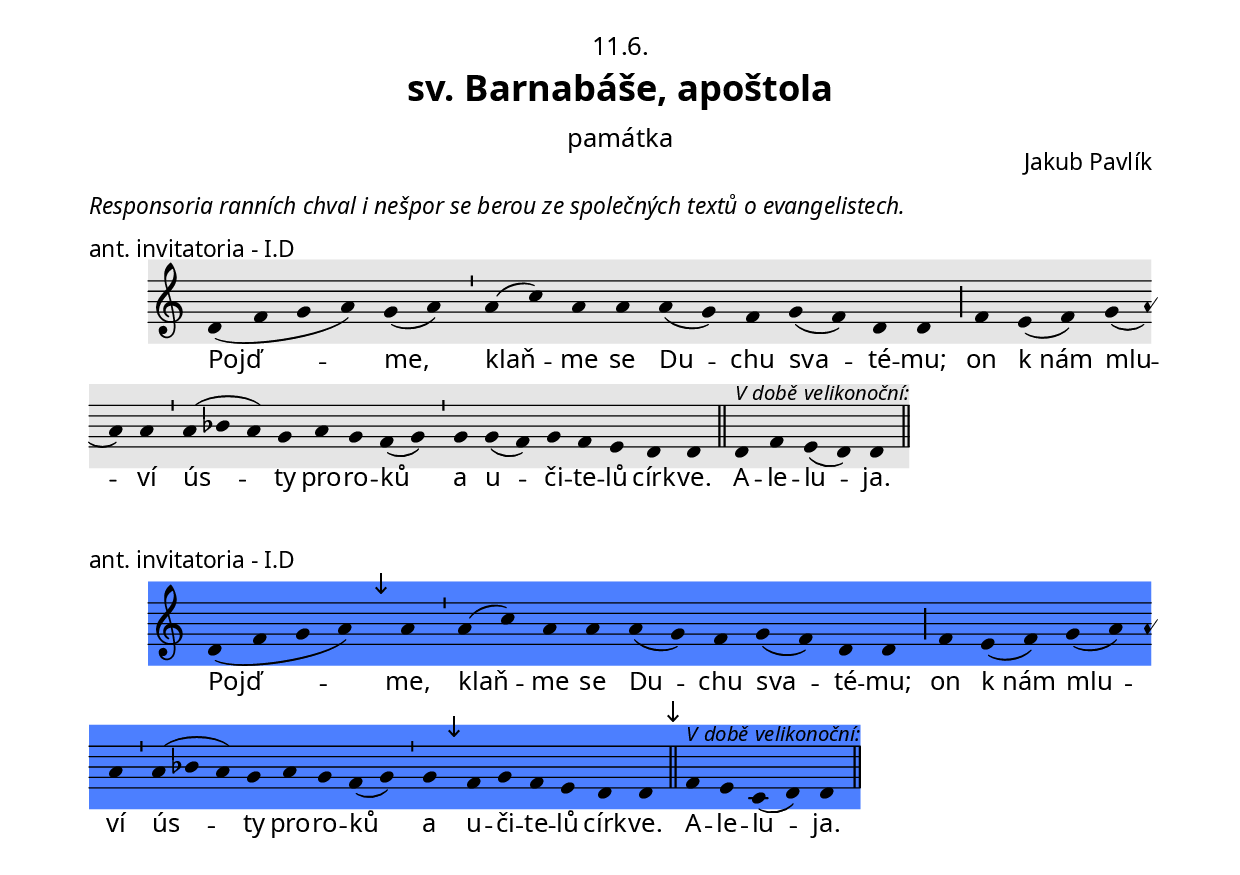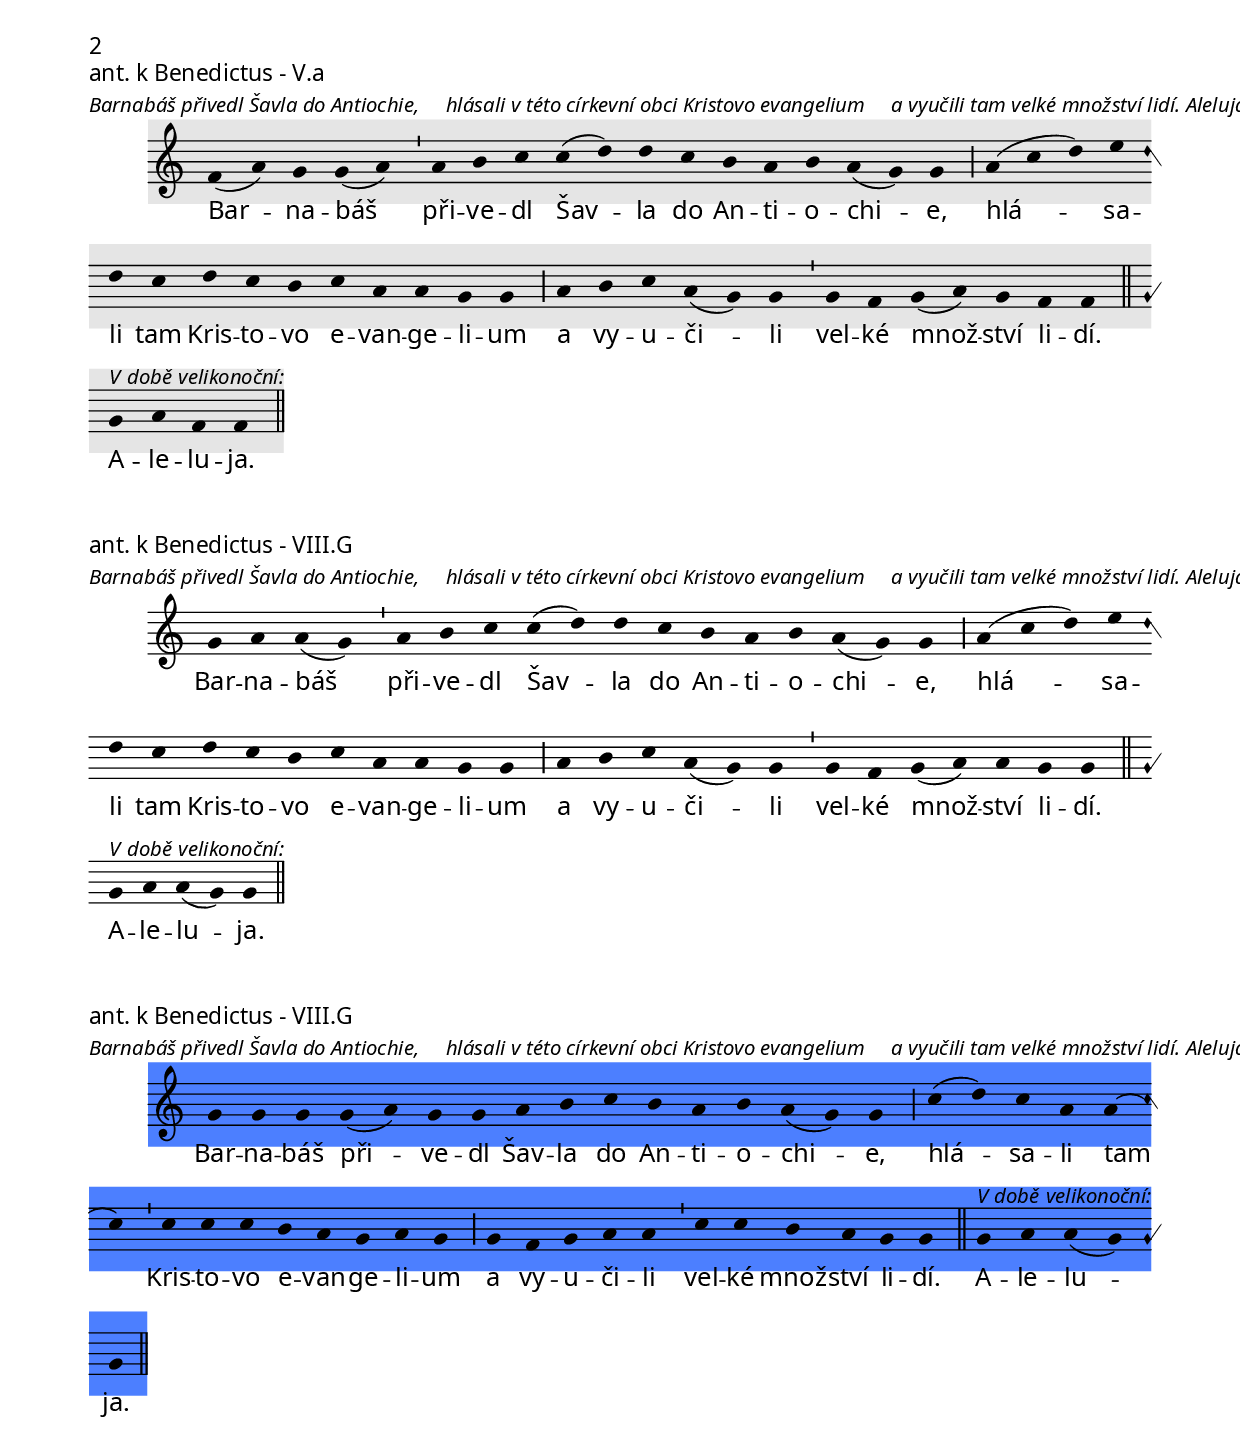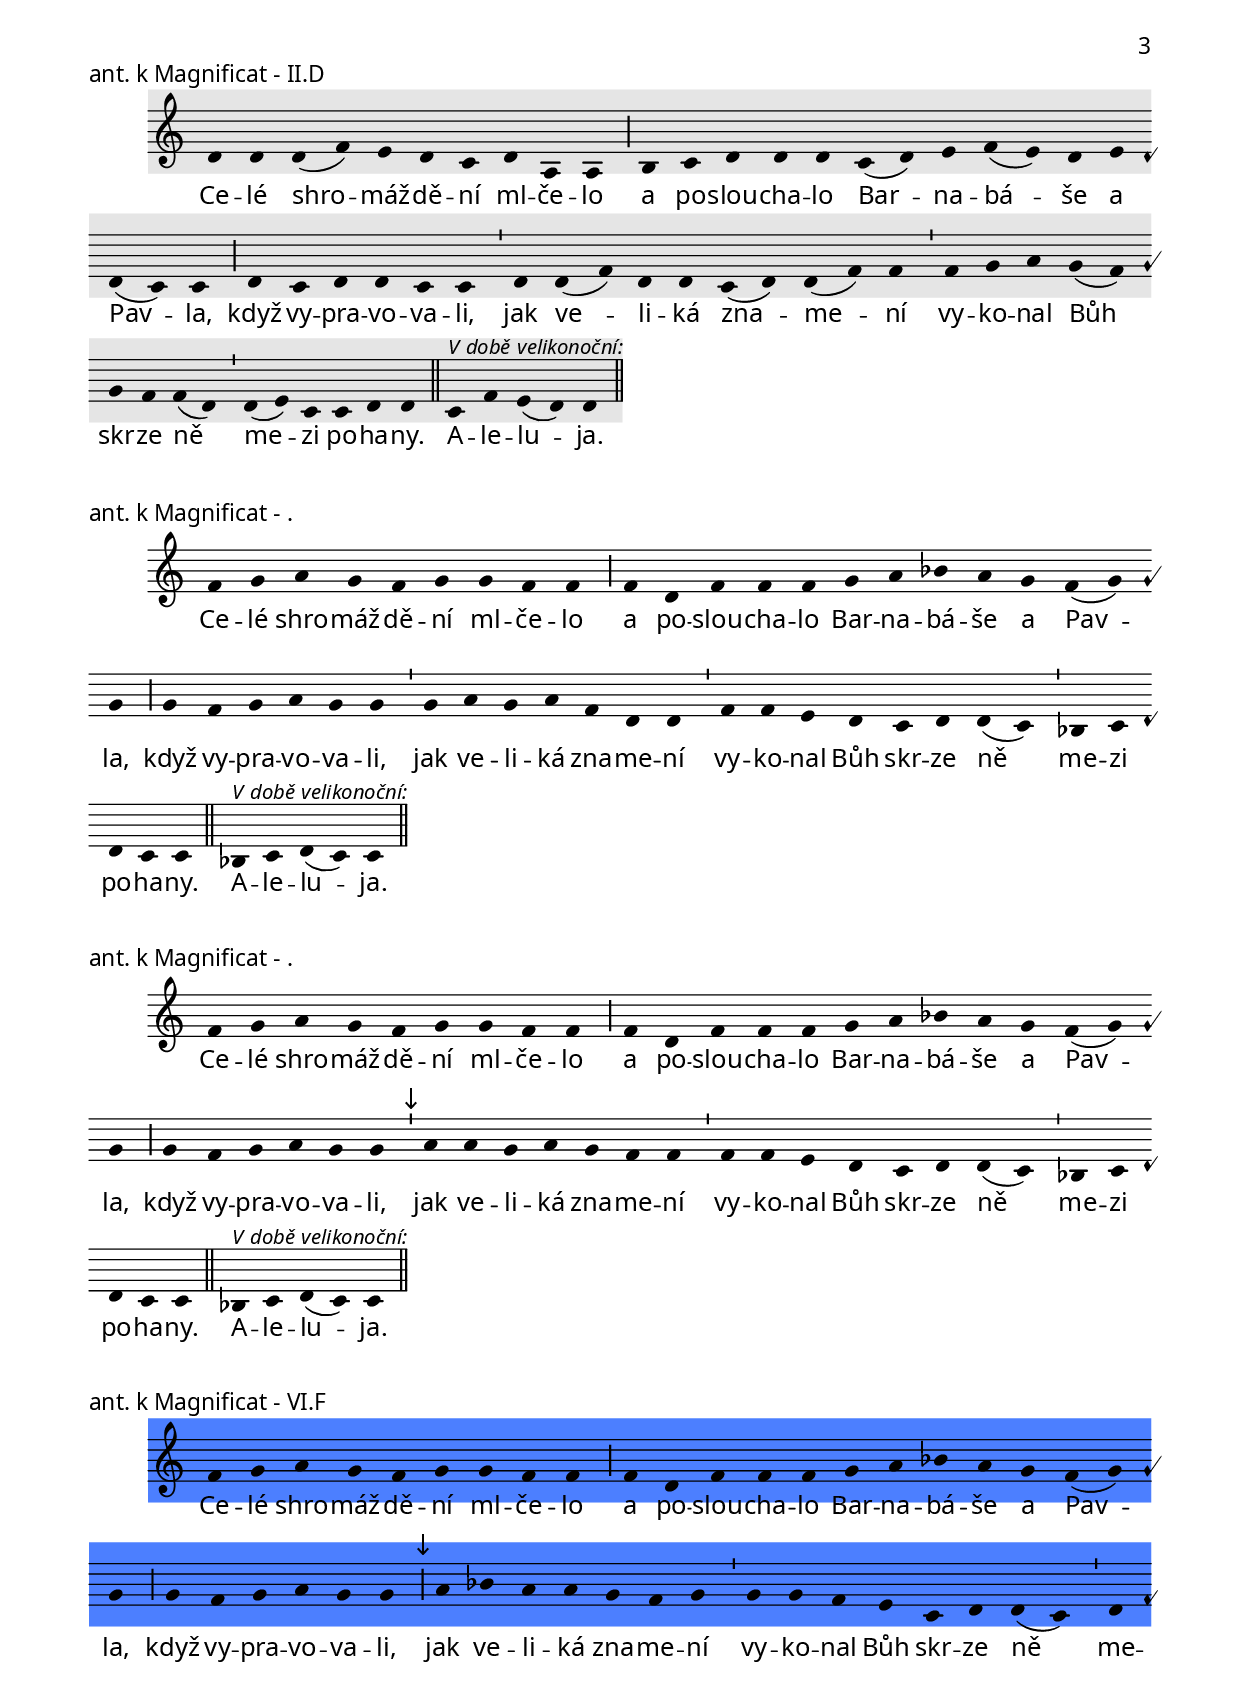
\version "2.15.37"

\include "../spolecne.ly"

\header {
  title = \markup\titleSvatek
            "sv. Barnabáše, apoštola"
            památka
            11.6.
  composer = "Jakub Pavlík"
}

\markup\justify\italic{
  Responsoria ranních chval i nešpor se berou
  ze společných textů o evangelistech.
}

\score {
  \relative c' {
    \zvyraznovacSedy
    \choralniRezim
    d( f g a) g( a) \barMin
    a( c) a a a( g) f g( f) d d \barMaior
    f e( f) g( a) a \barMin
    a( bes a) g a g f( g) \barMin g g( f) g f e d d \barFinalis

    d^\markup\rubrVelikAleluja f e( d) d \barFinalis
  }
  \addlyrics {
    Pojď -- me,
    klaň -- me se Du -- chu sva -- té -- mu;
    on k_nám mlu -- ví
    ús -- ty pro -- ro -- ků a u -- či -- te -- lů círk -- ve.

    A -- le -- lu -- ja.
  }
  \header {
    quid = "ant. invitatoria"
    modus = "I"
    differentia = "D"
    psalmus = ""
    placet = "_učitelů_ je jaksi nepřirozené"
    id = "invit"
    piece = \markup {\sestavTitulekBezZalmu}
  }
}

\score {
  \relative c' {
    \zvyraznovacModry
    \choralniRezim
    d( f g a) \mark\sipka a \barMin
    a( c) a a a( g) f g( f) d d \barMaior
    f e( f) g( a) a \barMin
    a( bes a) g a g f( g) \barMin g \mark\sipka f g f e d d \barFinalis

    \mark\sipka f^\markup\rubrVelikAleluja e c( d) d \barFinalis
  }
  \addlyrics {
    Pojď -- me,
    klaň -- me se Du -- chu sva -- té -- mu;
    on k_nám mlu -- ví
    ús -- ty pro -- ro -- ků a u -- či -- te -- lů círk -- ve.

    A -- le -- lu -- ja.
  }
  \header {
    quid = "ant. invitatoria"
    modus = "I"
    differentia = "D"
    psalmus = ""
    id = "invit"
    piece = \markup {\sestavTitulekBezZalmu}
  }
}

\pageBreak

\score {
  \relative c' {
    \zvyraznovacSedy
    \choralniRezim
    f4( a) g g( a) \barMin a b c c( d) d c b a b a( g) g \barMaior
    a( c d) e d c d c b c a a g g \barMaior
    a b c a( g) g \barMin g f g( a) g f f \barFinalis

    g^\markup\rubrVelikAleluja a f f \barFinalis
  }
  \addlyrics {
    Bar -- na -- báš při -- ve -- dl Šav -- la do An -- ti -- o -- chi -- e,
    hlá -- sa -- li tam Kris -- to -- vo e -- van -- ge -- li -- um
    a vy -- u -- či -- li vel -- ké množ -- ství li -- dí.

    A -- le -- lu -- ja.
  }
  \header {
    textus_approbatus = "Barnabáš přivedl Šavla do Antiochie,
    hlásali v této církevní obci Kristovo evangelium
    a vyučili tam velké množství lidí. Aleluja."
    quid = "ant. k Benedictus"
    modus = "V"
    differentia = "a"
    psalmus = ""
    id = "aben"
    piece = \markup {\sestavTitulekBezZalmu}
  }
}

\score {
  \relative c'' {
    \choralniRezim
    g4 a a( g) \barMin
    a b c c( d) d c b a b a( g) g \barMaior
    a( c d) e d c d c b c a a g g \barMaior
    a b c a( g) g \barMin
    g f g( a) a g g \barFinalis

    g^\markup\rubrVelikAleluja a a( g) g \barFinalis
  }
  \addlyrics {
    Bar -- na -- báš
    při -- ve -- dl Šav -- la do An -- ti -- o -- chi -- e,
    hlá -- sa -- li tam Kris -- to -- vo e -- van -- ge -- li -- um
    a vy -- u -- či -- li
    vel -- ké množ -- ství li -- dí.

    A -- le -- lu -- ja.
  }
  \header {
    textus_approbatus = "Barnabáš přivedl Šavla do Antiochie,
    hlásali v této církevní obci Kristovo evangelium
    a vyučili tam velké množství lidí. Aleluja."
    quid = "ant. k Benedictus"
    modus = "VIII"
    differentia = "G"
    psalmus = ""
    id = "aben"
    piece = \markup {\sestavTitulekBezZalmu}
  }
}

\score {
  \relative c'' {
    \zvyraznovacModry
    \choralniRezim
    g4 g g g( a) g g a b c b a b a( g) g \barMaior
    c( d) c a a( c) \barMin
    c c c b a g a g \barMaior
    g f g a a \barMin
    c c b a g g \barFinalis

    g^\markup\rubrVelikAleluja a a( g) g \barFinalis
  }
  \addlyrics {
    Bar -- na -- báš při -- ve -- dl Šav -- la do An -- ti -- o -- chi -- e,
    hlá -- sa -- li tam
    Kris -- to -- vo e -- van -- ge -- li -- um
    a vy -- u -- či -- li
    vel -- ké množ -- ství li -- dí.

    A -- le -- lu -- ja.
  }
  \header {
    textus_approbatus = "Barnabáš přivedl Šavla do Antiochie,
    hlásali v této církevní obci Kristovo evangelium
    a vyučili tam velké množství lidí. Aleluja."
    quid = "ant. k Benedictus"
    modus = "VIII"
    differentia = "G"
    psalmus = ""
    id = "aben"
    piece = \markup {\sestavTitulekBezZalmu}
  }
}

\pageBreak

\score {
  \relative c' {
    \zvyraznovacSedy
    \choralniRezim
    d4 d d( f) e d c d a a \barMaior
    b c d d d c( d) e f( e) d e d( c) c \barMaior
    d c d d c c \barMin
    d d( f) d d c( d) d( f) f \barMin f g a g( f) g f f( d) \barMin
    d( e) c c d d \barFinalis

    c^\markup\rubrVelikAleluja f e( d) d \barFinalis
  }
  \addlyrics {
    Ce -- lé shro -- máž -- dě -- ní ml -- če -- lo
    a po -- slou -- cha -- lo Bar -- na -- bá -- še a Pav -- la,
    když vy -- pra -- vo -- va -- li,
    jak ve -- li -- ká zna -- me -- ní vy -- ko -- nal Bůh skr -- ze ně
    me -- zi po -- ha -- ny.

    A -- le -- lu -- ja.
  }
  \header {
    quid = "ant. k Magnificat"
    modus = "II"
    differentia = "D"
    psalmus = ""
    placet = "když nejde rozdělit logicky, přesto rozdělit udýchatelně"
    id = "amag"
    piece = \markup {\sestavTitulekBezZalmu}
  }
}

\score {
  \relative c' {
    \choralniRezim
    f4 g a g f g g f f \barMaior
    f d f f f g a bes a g f( g) g \barMaior
    g f g a g g \barMin
    g a g a f d d \barMin
    f f e d c d d( c) \barMin
    bes c d c c \barFinalis

    bes^\markup\rubrVelikAleluja c d( c) c \barFinalis
  }
  \addlyrics {
    Ce -- lé shro -- máž -- dě -- ní ml -- če -- lo
    a po -- slou -- cha -- lo Bar -- na -- bá -- še a Pav -- la,
    když vy -- pra -- vo -- va -- li,
    jak ve -- li -- ká zna -- me -- ní
    vy -- ko -- nal Bůh skr -- ze ně
    me -- zi po -- ha -- ny.

    A -- le -- lu -- ja.
  }
  \header {
    quid = "ant. k Magnificat"
    modus = ""
    differentia = ""
    psalmus = ""
    id = "amag"
    piece = \markup {\sestavTitulekBezZalmu}
  }
}

\score {
  \relative c' {
    \choralniRezim
    f4 g a g f g g f f \barMaior
    f d f f f g a bes a g f( g) g \barMaior
    g f g a g g \barMin
    \mark\sipka a a g a g f f \barMin
    f f e d c d d( c) \barMin
    bes c d c c \barFinalis

    bes^\markup\rubrVelikAleluja c d( c) c \barFinalis
  }
  \addlyrics {
    Ce -- lé shro -- máž -- dě -- ní ml -- če -- lo
    a po -- slou -- cha -- lo Bar -- na -- bá -- še a Pav -- la,
    když vy -- pra -- vo -- va -- li,
    jak ve -- li -- ká zna -- me -- ní
    vy -- ko -- nal Bůh skr -- ze ně
    me -- zi po -- ha -- ny.

    A -- le -- lu -- ja.
  }
  \header {
    quid = "ant. k Magnificat"
    modus = ""
    differentia = ""
    psalmus = ""
    id = "amag"
    piece = \markup {\sestavTitulekBezZalmu}
  }
}

\score {
  \relative c' {
    \zvyraznovacModry
    \choralniRezim
    f4 g a g f g g f f \barMaior
    f d f f f g a bes a g f( g) g \barMaior
    g f g a g g \barMaior
    \mark\sipka a bes a a g f g \barMin
    g g f e c d d( c) \barMin
    d f g f f \barFinalis

    d^\markup\rubrVelikAleluja f g( f) f \barFinalis
  }
  \addlyrics {
    Ce -- lé shro -- máž -- dě -- ní ml -- če -- lo
    a po -- slou -- cha -- lo Bar -- na -- bá -- še a Pav -- la,
    když vy -- pra -- vo -- va -- li,
    jak ve -- li -- ká zna -- me -- ní
    vy -- ko -- nal Bůh skr -- ze ně
    me -- zi po -- ha -- ny.

    A -- le -- lu -- ja.
  }
  \header {
    quid = "ant. k Magnificat"
    modus = "VI"
    differentia = "F"
    psalmus = ""
    id = "amag"
    piece = \markup {\sestavTitulekBezZalmu}
  }
}